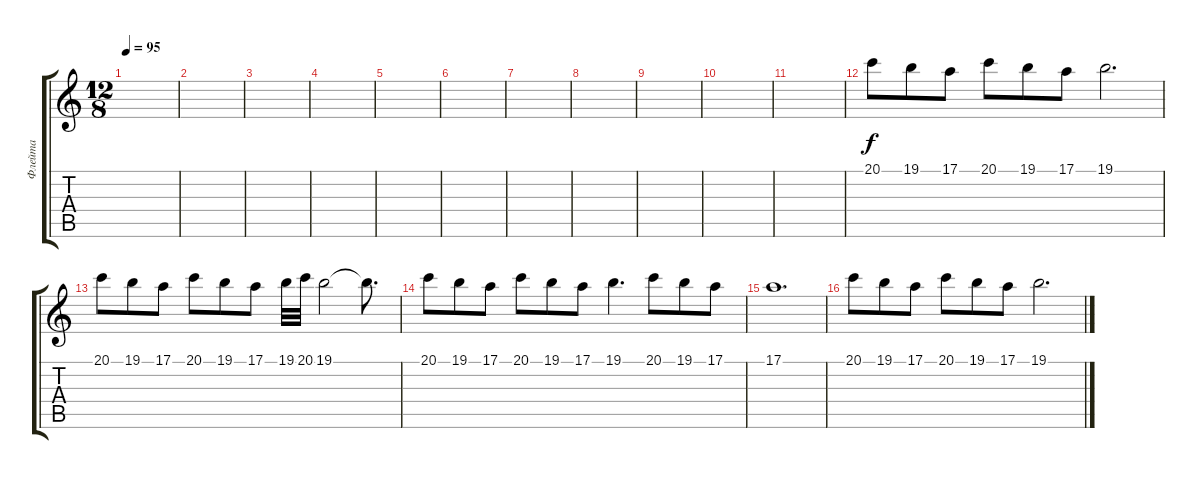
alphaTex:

\track ("Флейта " "Флейта ") {instrument flute}
\staff {score tabs}
\tuning (E4 B3 G3 D3 A2 E2) {hide}
\ts (12 8)
\tempo 95
\clef g2
\ks c
|
|
|
|
|
|
|
|
|
|
|
20.1.8 19.1.8 17.1.8 20.1.8 19.1.8 17.1.8 19.1.2{d} |
20.1.8 19.1.8 17.1.8 20.1.8 19.1.8 17.1.8 19.1.32 20.1.32 19.1.2 19.1{t}.8{d} |
20.1.8 19.1.8 17.1.8 20.1.8 19.1.8 17.1.8 19.1.4{d} 20.1.8 19.1.8 17.1.8 |
17.1.1{d} |
20.1.8 19.1.8 17.1.8 20.1.8 19.1.8 17.1.8 19.1.2{d}
